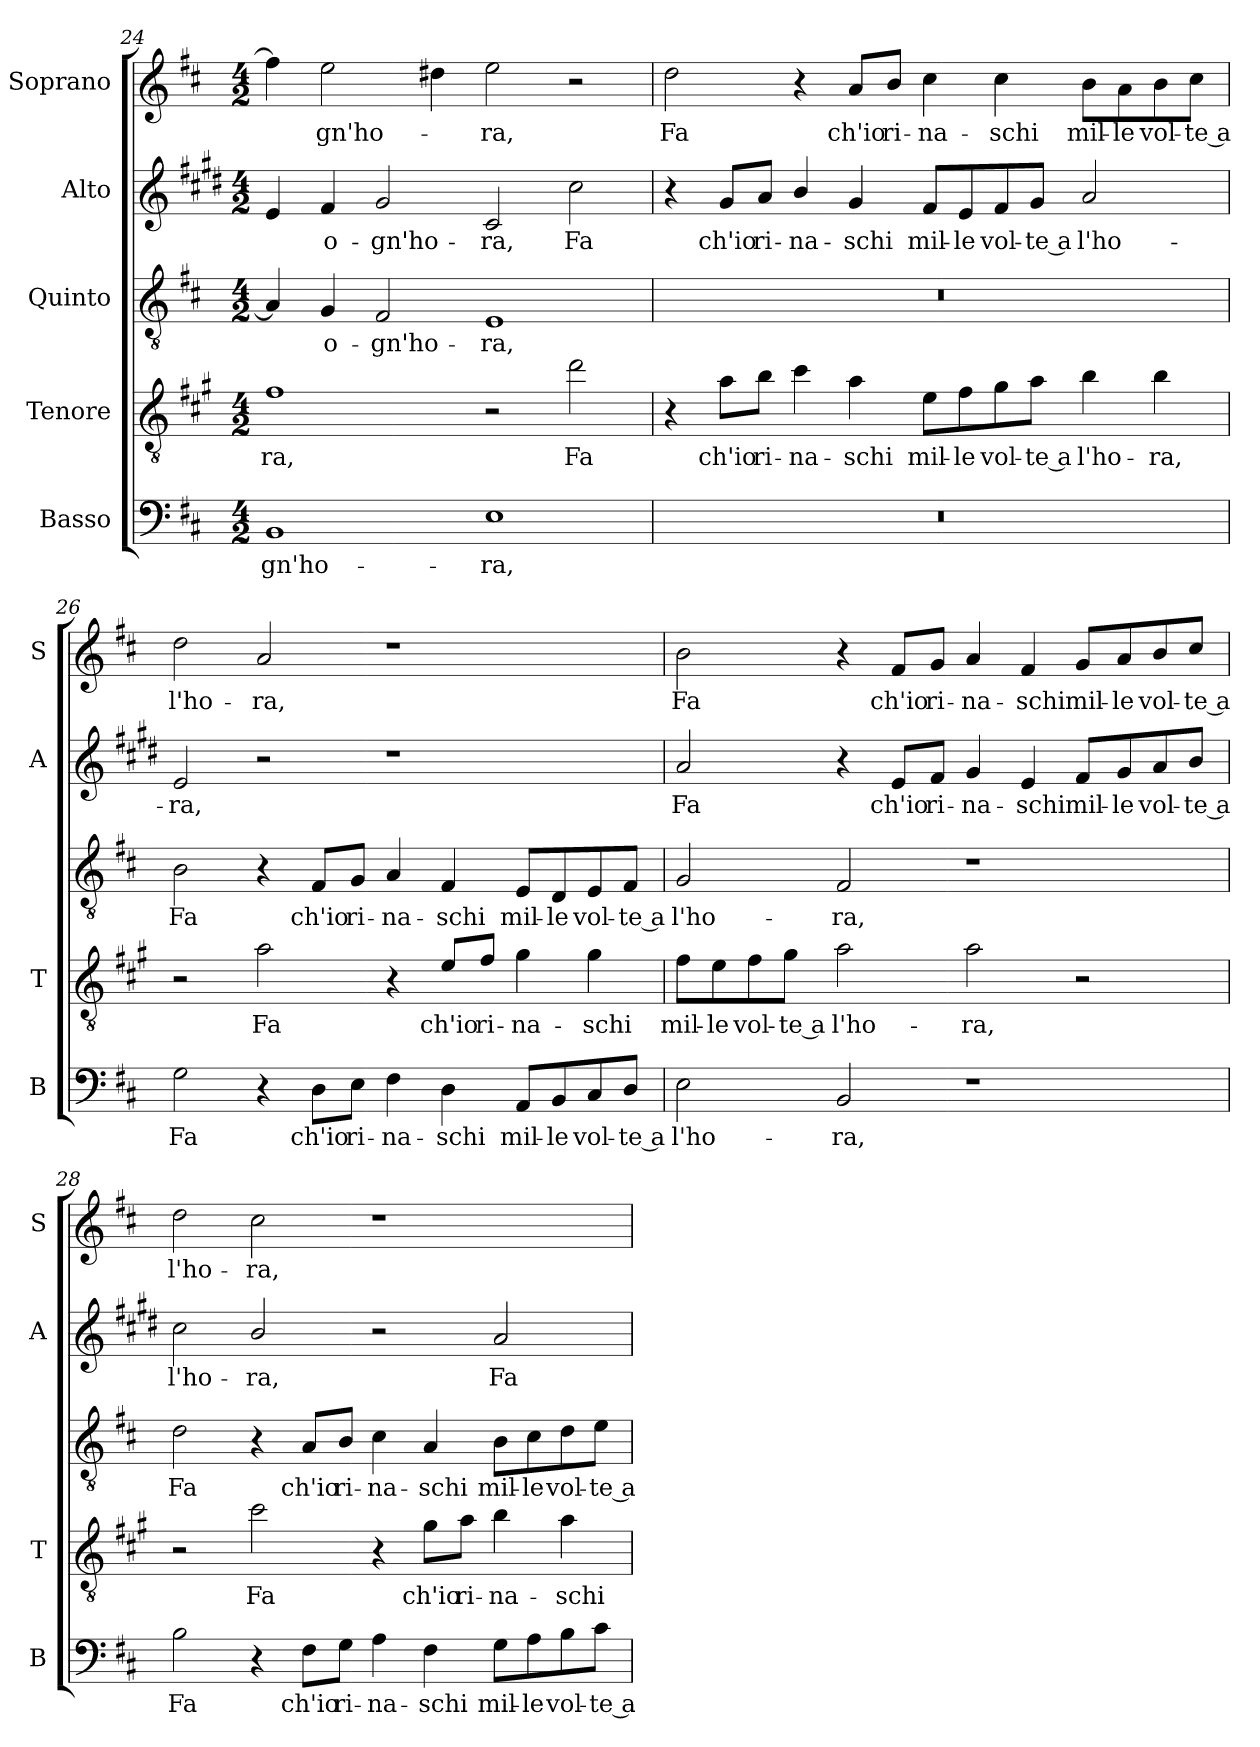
**kern	**text	**kern	**text	**kern	**text	**kern	**text	**kern	**text
*part5	*part5	*part4	*part4	*part3	*part3	*part2	*part2	*part1	*part1
*staff5	*staff5	*staff4	*staff4	*staff3	*staff3	*staff2	*staff2	*staff1	*staff1
*I"Basso	*	*I"Tenore	*	*I"Quinto	*	*I"Alto	*	*I"Soprano	*
*I'B	*	*I'T	*	*	*	*I'A	*	*I'S	*
*clefF4	*	*clefGv2	*	*clefGv2	*	*clefG2	*	*clefG2	*
*	*	*ITrd4c7	*	*	*	*ITrd1c2	*	*	*
*k[f#c#]	*	*k[f#c#]	*	*k[f#c#]	*	*k[f#c#]	*	*k[f#c#]	*
*D:	*	*D:	*	*D:	*	*D:	*	*D:	*
*M4/2	*	*M4/2	*	*M4/2	*	*M4/2	*	*M4/2	*
=24	=24	=24	=24	=24	=24	=24	=24	=24	=24
!	!LO:LY:b	!	!LO:LY:b	!	!	!	!	!	!
1BB	-gn'ho-	1B	-ra,	4A/]	.	4d/	.	4ff#\]	.
!	!	!	!	!	!LO:LY:b	!	!LO:LY:b	!	!LO:LY:b
.	.	.	.	4G/	o-	4e/	o-	2ee\	-gn'ho-
!	!	!	!	!	!LO:LY:b	!	!LO:LY:b	!	!
.	.	.	.	2F#/	-gn'ho-	2f#/	-gn'ho-	.	.
.	.	.	.	.	.	.	.	4dd#X\	.
!	!LO:LY:b	!	!	!	!LO:LY:b	!	!LO:LY:b	!	!LO:LY:b
1E	-ra,	2r	.	1E	-ra,	2B/	-ra,	2ee\	-ra,
!	!	!	!LO:LY:b	!	!	!	!LO:LY:b	!	!
.	.	2g\	Fa	.	.	2b\	Fa	2r	.
=25	=25	=25	=25	=25	=25	=25	=25	=25	=25
!	!	!	!	!	!	!	!	!	!LO:LY:b
0r	.	4r	.	0r	.	4r	.	2dd\	Fa
!	!	!	!LO:LY:b	!	!	!	!LO:LY:b	!	!
.	.	8d\L	ch'io	.	.	8f#/L	ch'io	.	.
!	!	!	!LO:LY:b	!	!	!	!LO:LY:b	!	!
.	.	8e\J	ri-	.	.	8g/J	ri-	.	.
!	!	!	!LO:LY:b	!	!	!	!LO:LY:b	!	!
.	.	4f#\	-na-	.	.	4a/	-na-	4r	.
!	!	!	!LO:LY:b	!	!	!	!LO:LY:b	!	!LO:LY:b
.	.	4d\	-schi	.	.	4f#/	-schi	8a/L	ch'io
!	!	!	!	!	!	!	!	!	!LO:LY:b
.	.	.	.	.	.	.	.	8b/J	ri-
!	!	!	!LO:LY:b	!	!	!	!LO:LY:b	!	!LO:LY:b
.	.	8A\L	mil-	.	.	8e/L	mil-	4cc#\	-na-
!	!	!	!LO:LY:b	!	!	!	!LO:LY:b	!	!
.	.	8B\	-le	.	.	8d/	-le	.	.
!	!	!	!LO:LY:b	!	!	!	!LO:LY:b	!	!LO:LY:b
.	.	8c#\	vol-	.	.	8e/	vol-	4cc#\	-schi
!	!	!	!LO:LY:b	!	!	!	!LO:LY:b	!	!
.	.	8d\J	-te a	.	.	8f#/J	-te a	.	.
!	!	!	!LO:LY:b	!	!	!	!LO:LY:b	!	!LO:LY:b
.	.	4e\	l'ho-	.	.	2g/	l'ho-	8b\L	mil-
!	!	!	!	!	!	!	!	!	!LO:LY:b
.	.	.	.	.	.	.	.	8a\	-le
!	!	!	!LO:LY:b	!	!	!	!	!	!LO:LY:b
.	.	4e\	-ra,	.	.	.	.	8b\	vol-
!	!	!	!	!	!	!	!	!	!LO:LY:b
.	.	.	.	.	.	.	.	8cc#\J	-te a
!!LO:LB:g=z
=26	=26	=26	=26	=26	=26	=26	=26	=26	=26
!	!LO:LY:b	!	!	!	!LO:LY:b	!	!LO:LY:b	!	!LO:LY:b
2G\	Fa	2r	.	2B\	Fa	2d/	-ra,	2dd\	l'ho-
!	!	!	!LO:LY:b	!	!	!	!	!	!LO:LY:b
4r	.	2d\	Fa	4r	.	2r	.	2a/	-ra,
!	!LO:LY:b	!	!	!	!LO:LY:b	!	!	!	!
8D\L	ch'io	.	.	8F#/L	ch'io	.	.	.	.
!	!LO:LY:b	!	!	!	!LO:LY:b	!	!	!	!
8E\J	ri-	.	.	8G/J	ri-	.	.	.	.
!	!LO:LY:b	!	!	!	!LO:LY:b	!	!	!	!
4F#\	-na-	4r	.	4A/	-na-	1r	.	1r	.
!	!LO:LY:b	!	!LO:LY:b	!	!LO:LY:b	!	!	!	!
4D\	-schi	8A/L	ch'io	4F#/	-schi	.	.	.	.
!	!	!	!LO:LY:b	!	!	!	!	!	!
.	.	8B/J	ri-	.	.	.	.	.	.
!	!LO:LY:b	!	!LO:LY:b	!	!LO:LY:b	!	!	!	!
8AA/L	mil-	4c#\	-na-	8E/L	mil-	.	.	.	.
!	!LO:LY:b	!	!	!	!LO:LY:b	!	!	!	!
8BB/	-le	.	.	8D/	-le	.	.	.	.
!	!LO:LY:b	!	!LO:LY:b	!	!LO:LY:b	!	!	!	!
8C#/	vol-	4c#\	-schi	8E/	vol-	.	.	.	.
!	!LO:LY:b	!	!	!	!LO:LY:b	!	!	!	!
8D/J	-te a	.	.	8F#/J	-te a	.	.	.	.
=27	=27	=27	=27	=27	=27	=27	=27	=27	=27
!	!LO:LY:b	!	!LO:LY:b	!	!LO:LY:b	!	!LO:LY:b	!	!LO:LY:b
2E\	l'ho-	8B\L	mil-	2G/	l'ho-	2g/	Fa	2b\	Fa
!	!	!	!LO:LY:b	!	!	!	!	!	!
.	.	8A\	-le	.	.	.	.	.	.
!	!	!	!LO:LY:b	!	!	!	!	!	!
.	.	8B\	vol-	.	.	.	.	.	.
!	!	!	!LO:LY:b	!	!	!	!	!	!
.	.	8c#\J	-te a	.	.	.	.	.	.
!	!LO:LY:b	!	!LO:LY:b	!	!LO:LY:b	!	!	!	!
2BB/	-ra,	2d\	l'ho-	2F#/	-ra,	4r	.	4r	.
!	!	!	!	!	!	!	!LO:LY:b	!	!LO:LY:b
.	.	.	.	.	.	8d/L	ch'io	8f#/L	ch'io
!	!	!	!	!	!	!	!LO:LY:b	!	!LO:LY:b
.	.	.	.	.	.	8e/J	ri-	8g/J	ri-
!	!	!	!LO:LY:b	!	!	!	!LO:LY:b	!	!LO:LY:b
1r	.	2d\	-ra,	1r	.	4f#/	-na-	4a/	-na-
!	!	!	!	!	!	!	!LO:LY:b	!	!LO:LY:b
.	.	.	.	.	.	4d/	-schi	4f#/	-schi
!	!	!	!	!	!	!	!LO:LY:b	!	!LO:LY:b
.	.	2r	.	.	.	8e/L	mil-	8g/L	mil-
!	!	!	!	!	!	!	!LO:LY:b	!	!LO:LY:b
.	.	.	.	.	.	8f#/	-le	8a/	-le
!	!	!	!	!	!	!	!LO:LY:b	!	!LO:LY:b
.	.	.	.	.	.	8g/	vol-	8b/	vol-
!	!	!	!	!	!	!	!LO:LY:b	!	!LO:LY:b
.	.	.	.	.	.	8a/J	-te a	8cc#/J	-te a
=28	=28	=28	=28	=28	=28	=28	=28	=28	=28
!	!LO:LY:b	!	!	!	!LO:LY:b	!	!LO:LY:b	!	!LO:LY:b
2B\	Fa	2r	.	2d\	Fa	2b\	l'ho-	2dd\	l'ho-
!	!	!	!LO:LY:b	!	!	!	!LO:LY:b	!	!LO:LY:b
4r	.	2f#\	Fa	4r	.	2a/	-ra,	2cc#\	-ra,
!	!LO:LY:b	!	!	!	!LO:LY:b	!	!	!	!
8F#\L	ch'io	.	.	8A/L	ch'io	.	.	.	.
!	!LO:LY:b	!	!	!	!LO:LY:b	!	!	!	!
8G\J	ri-	.	.	8B/J	ri-	.	.	.	.
!	!LO:LY:b	!	!	!	!LO:LY:b	!	!	!	!
4A\	-na-	4r	.	4c#\	-na-	2r	.	1r	.
!	!LO:LY:b	!	!LO:LY:b	!	!LO:LY:b	!	!	!	!
4F#\	-schi	8c#\L	ch'io	4A/	-schi	.	.	.	.
!	!	!	!LO:LY:b	!	!	!	!	!	!
.	.	8d\J	ri-	.	.	.	.	.	.
!	!LO:LY:b	!	!LO:LY:b	!	!LO:LY:b	!	!LO:LY:b	!	!
8G\L	mil-	4e\	-na-	8B\L	mil-	2g/	Fa	.	.
!	!LO:LY:b	!	!	!	!LO:LY:b	!	!	!	!
8A\	-le	.	.	8c#\	-le	.	.	.	.
!	!LO:LY:b	!	!LO:LY:b	!	!LO:LY:b	!	!	!	!
8B\	vol-	4d\	-schi	8d\	vol-	.	.	.	.
!	!LO:LY:b	!	!	!	!LO:LY:b	!	!	!	!
8c#\J	-te a	.	.	8e\J	-te a	.	.	.	.
=	=	=	=	=	=	=	=	=	=
*-	*-	*-	*-	*-	*-	*-	*-	*-	*-
